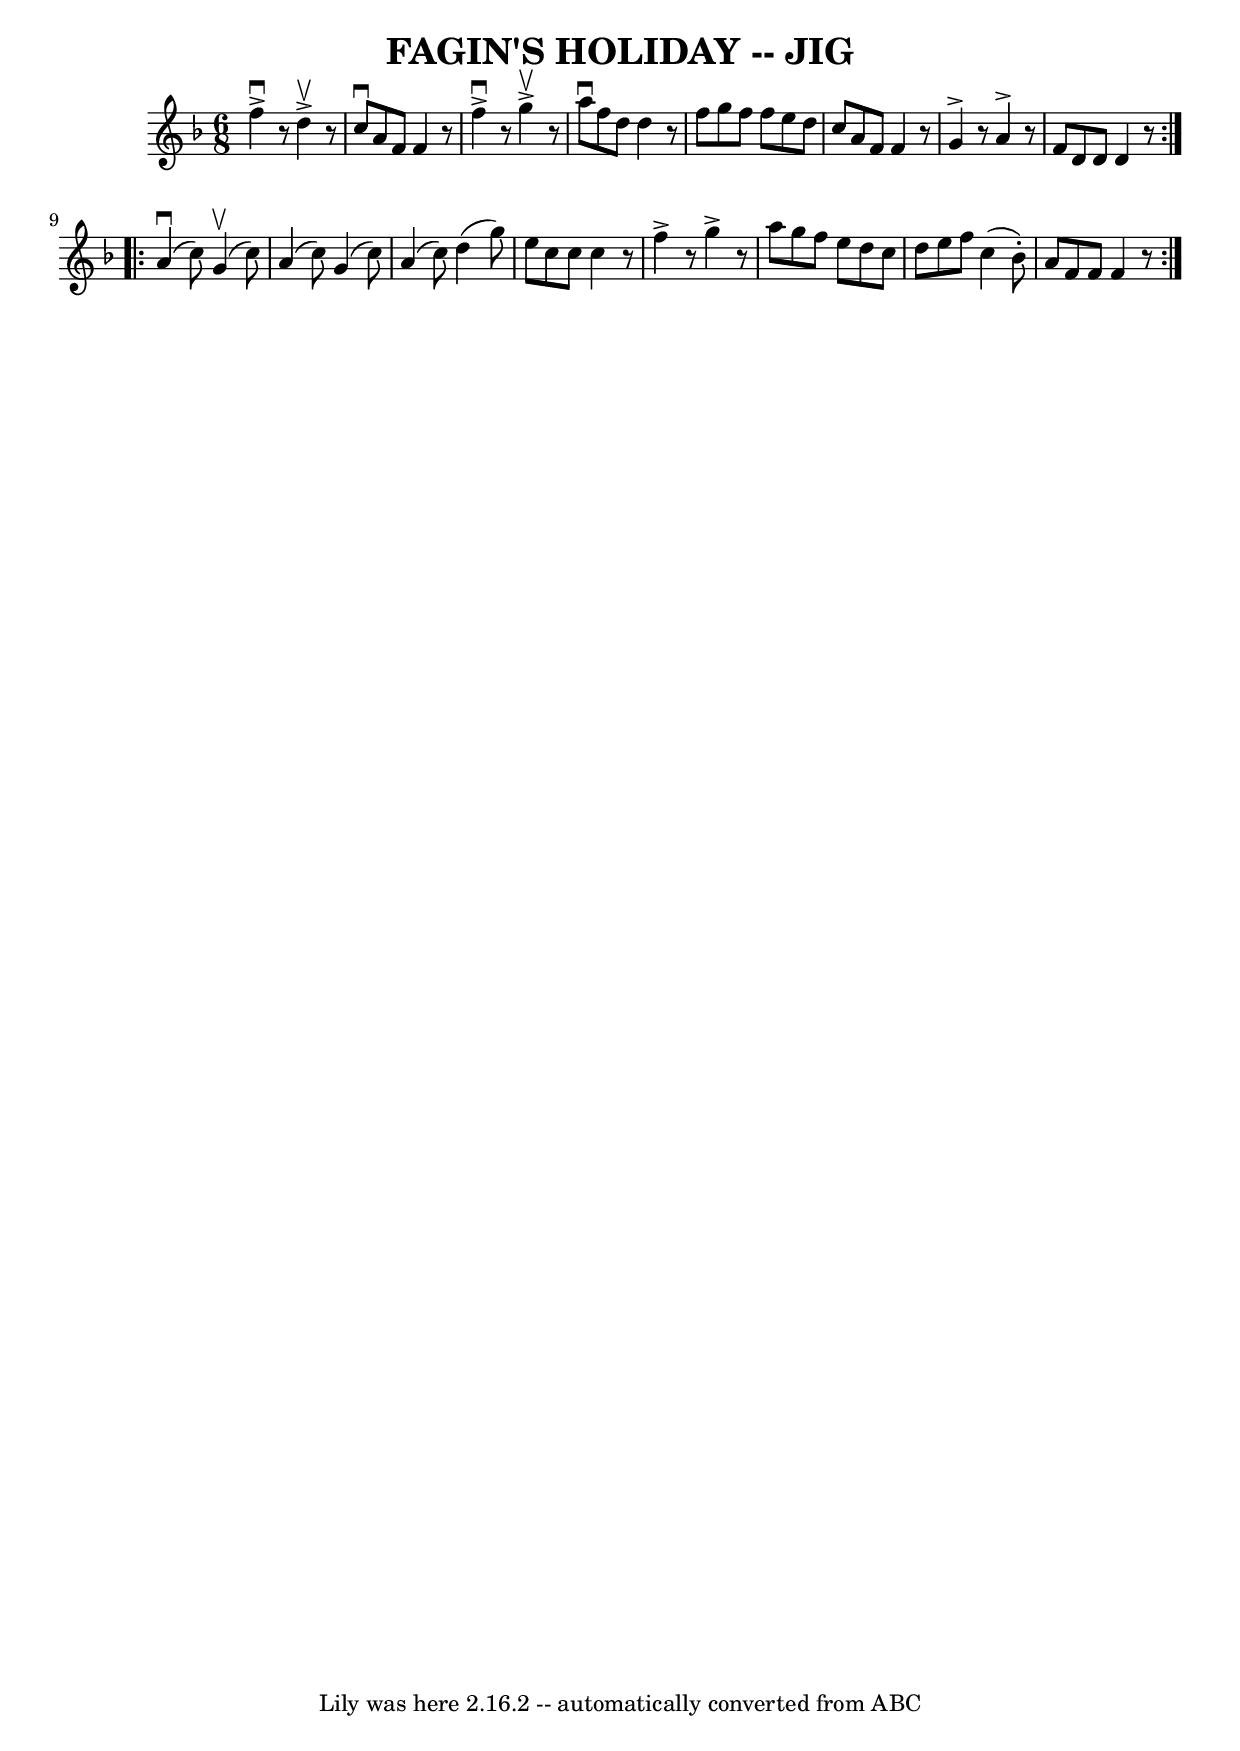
\version "2.16.2"
\include "Mammoth.ily"
\header {
  %% book = "Ryan's Mammoth Collection of Fiddle Tunes"
  crossRefNumber = "1"
  footnotes = ""
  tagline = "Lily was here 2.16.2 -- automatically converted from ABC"
  title = "FAGIN'S HOLIDAY -- JIG"

}
voicedefault =  {



  \repeat volta 2 {

    \time 6/8 
    \key f \major
    f''4^\downbow^\accent   r8 d''4^\upbow^\accent   
    r8   |
    c''8^\downbow a'8 f'8 f'4    r8   |
    f''4^\downbow^\accent   r8 g''4^\upbow^\accent   r8   |
    a''8^\downbow  
    f''8 d''8 d''4    r8       |
    f''8 g''8 f''8 f''8    
    e''8 d''8    |
    c''8 a'8 f'8 f'4    r8   |
    g'4^\accent   r8 a'4^\accent   r8   |
    f'8 d'8 d'8 d'4    r8   

  }     
  \repeat volta 2 {
    a'4 (^\downbow c''8) g'4 (^\upbow c''8)   |
    a'4 (c''8) g'4 (c''8)   |
    a'4 (c''8) d''4 (g''8)   |
    e''8 c''8 c''8 c''4    r8       
    |
    f''4^\accent   r8 g''4^\accent   r8   |
    a''8 g''8    
    f''8 e''8 d''8 c''8    |
    d''8 e''8 f''8 c''4 (
    bes'8-.)   |
    a'8 f'8 f'8 f'4    r8   
  }   

}

\score{
  <<

    \context Staff="default"
    {
      \voicedefault 
      
    }

  >>
  \layout {
    
  }
  \midi {
  }

}
